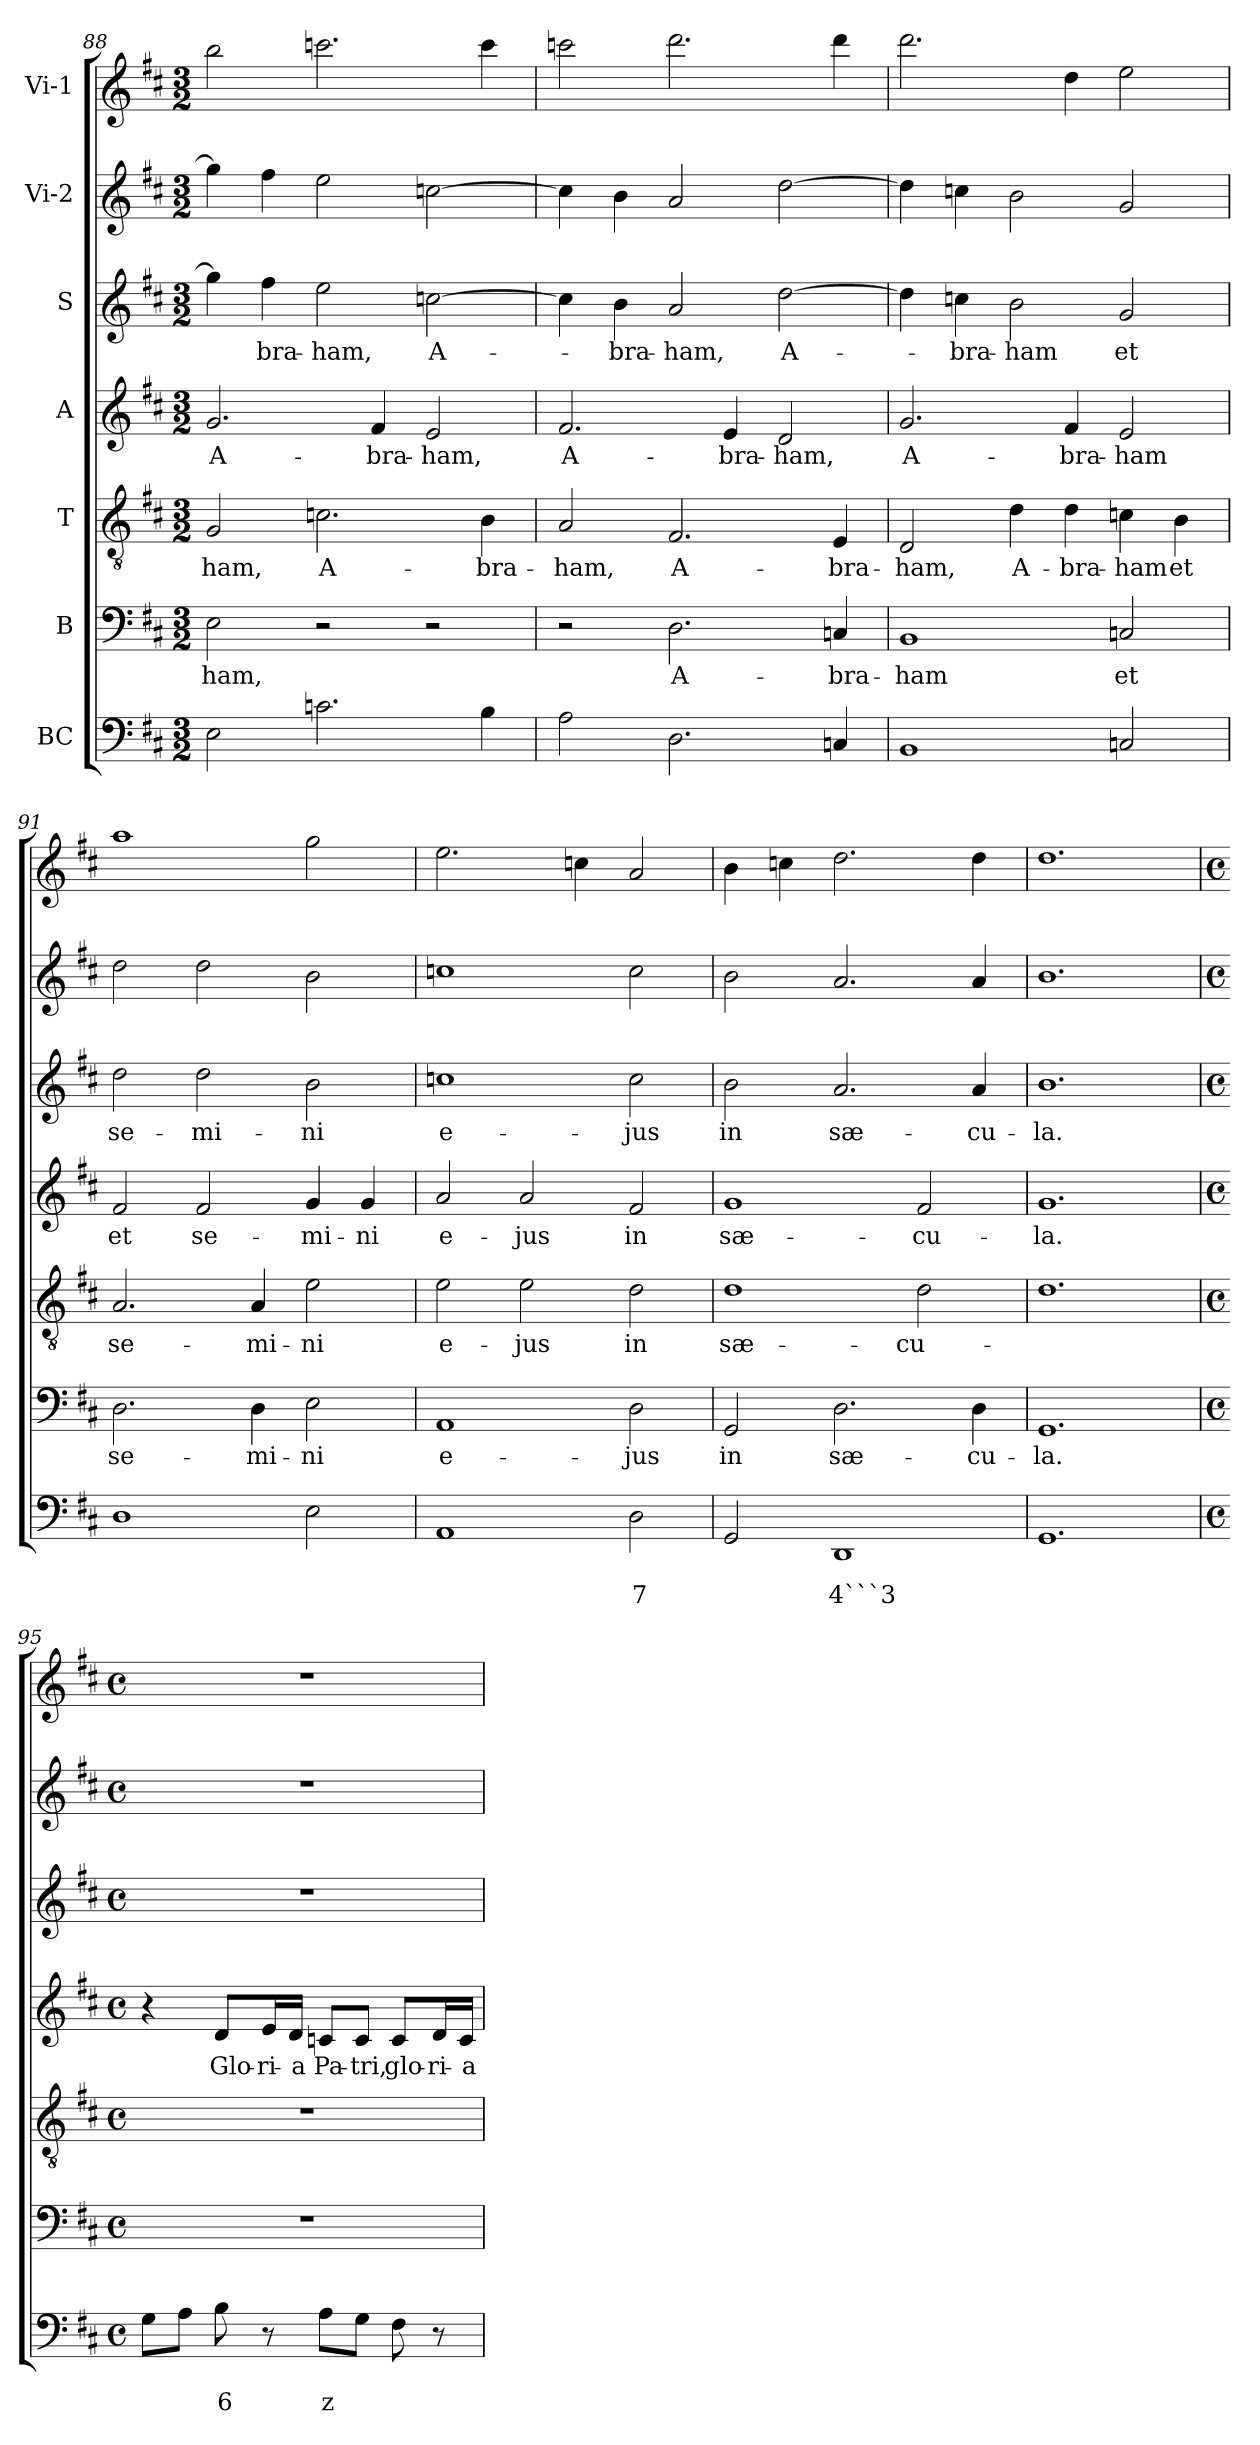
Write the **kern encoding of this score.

**kern	**text	**text	**kern	**text	**kern	**text	**kern	**text	**kern	**text	**kern	**kern
*part7	*part7	*part7	*part6	*part6	*part5	*part5	*part4	*part4	*part3	*part3	*part2	*part1
*staff7	*staff7	*staff7	*staff6	*staff6	*staff5	*staff5	*staff4	*staff4	*staff3	*staff3	*staff2	*staff1
*I"BC	*	*	*I"B	*	*I"T	*	*I"A	*	*I"S	*	*I"Vi-2	*I"Vi-1
*clefF4	*	*	*clefF4	*	*clefGv2	*	*clefG2	*	*clefG2	*	*clefG2	*clefG2
*k[f#c#]	*	*	*k[f#c#]	*	*k[f#c#]	*	*k[f#c#]	*	*k[f#c#]	*	*k[f#c#]	*k[f#c#]
*D:	*	*	*D:	*	*D:	*	*D:	*	*D:	*	*D:	*D:
*M3/2	*	*	*M3/2	*	*M3/2	*	*M3/2	*	*M3/2	*	*M3/2	*M3/2
=88	=88	=88	=88	=88	=88	=88	=88	=88	=88	=88	=88	=88
!	!	!	!	!LO:LY:b	!	!LO:LY:b	!	!LO:LY:b	!	!	!	!
2E\	.	.	2E\	-ham,	2G/	-ham,	2.g/	A-	4gg\]	.	4gg\]	2bb\
!	!	!	!	!	!	!	!	!	!	!LO:LY:b	!	!
.	.	.	.	.	.	.	.	.	4ff#\	-bra-	4ff#\	.
!	!	!	!	!	!	!LO:LY:b	!	!	!	!LO:LY:b	!	!
2.cn\	.	.	2r	.	2.cn\	A-	.	.	2ee\	-ham,	2ee\	2.cccn\
!	!	!	!	!	!	!	!	!LO:LY:b	!	!	!	!
.	.	.	.	.	.	.	4f#/	-bra-	.	.	.	.
!	!	!	!	!	!	!	!	!LO:LY:b	!	!LO:LY:b	!	!
.	.	.	2r	.	.	.	2e/	-ham,	[2ccn\	A-	[2ccn\	.
!	!	!	!	!	!	!LO:LY:b	!	!	!	!	!	!
4B\	.	.	.	.	4B\	-bra-	.	.	.	.	.	4ccc\
=89	=89	=89	=89	=89	=89	=89	=89	=89	=89	=89	=89	=89
!	!	!	!	!	!	!LO:LY:b	!	!LO:LY:b	!	!	!	!
2A\	.	.	2r	.	2A/	-ham,	2.f#/	A-	4cc\]	.	4cc\]	2cccn\
!	!	!	!	!	!	!	!	!	!	!LO:LY:b	!	!
.	.	.	.	.	.	.	.	.	4b\	-bra-	4b\	.
!	!	!	!	!LO:LY:b	!	!LO:LY:b	!	!	!	!LO:LY:b	!	!
2.D\	.	.	2.D\	A-	2.F#/	A-	.	.	2a/	-ham,	2a/	2.ddd\
!	!	!	!	!	!	!	!	!LO:LY:b	!	!	!	!
.	.	.	.	.	.	.	4e/	-bra-	.	.	.	.
!	!	!	!	!	!	!	!	!LO:LY:b	!	!LO:LY:b	!	!
.	.	.	.	.	.	.	2d/	-ham,	[2dd\	A-	[2dd\	.
!	!	!	!	!LO:LY:b	!	!LO:LY:b	!	!	!	!	!	!
4Cn/	.	.	4Cn/	-bra-	4E/	-bra-	.	.	.	.	.	4ddd\
=90	=90	=90	=90	=90	=90	=90	=90	=90	=90	=90	=90	=90
!	!	!	!	!LO:LY:b	!	!LO:LY:b	!	!LO:LY:b	!	!	!	!
1BB	.	.	1BB	-ham	2D/	-ham,	2.g/	A-	4dd\]	.	4dd\]	2.ddd\
!	!	!	!	!	!	!	!	!	!	!LO:LY:b	!	!
.	.	.	.	.	.	.	.	.	4ccn\	-bra-	4ccn\	.
!	!	!	!	!	!	!LO:LY:b	!	!	!	!LO:LY:b	!	!
.	.	.	.	.	4d\	A-	.	.	2b\	-ham	2b\	.
!	!	!	!	!	!	!LO:LY:b	!	!LO:LY:b	!	!	!	!
.	.	.	.	.	4d\	-bra-	4f#/	-bra-	.	.	.	4dd\
!	!	!	!	!LO:LY:b	!	!LO:LY:b	!	!LO:LY:b	!	!LO:LY:b	!	!
2Cn/	.	.	2Cn/	et	4cn\	-ham	2e/	-ham	2g/	et	2g/	2ee\
!	!	!	!	!	!	!LO:LY:b	!	!	!	!	!	!
.	.	.	.	.	4B\	et	.	.	.	.	.	.
=91	=91	=91	=91	=91	=91	=91	=91	=91	=91	=91	=91	=91
!	!	!	!	!LO:LY:b	!	!LO:LY:b	!	!LO:LY:b	!	!LO:LY:b	!	!
1D	.	.	2.D\	se-	2.A/	se-	2f#/	et	2dd\	se-	2dd\	1aa
!	!	!	!	!	!	!	!	!LO:LY:b	!	!LO:LY:b	!	!
.	.	.	.	.	.	.	2f#/	se-	2dd\	-mi-	2dd\	.
!	!	!	!	!LO:LY:b	!	!LO:LY:b	!	!	!	!	!	!
.	.	.	4D\	-mi-	4A/	-mi-	.	.	.	.	.	.
!	!	!	!	!LO:LY:b	!	!LO:LY:b	!	!LO:LY:b	!	!LO:LY:b	!	!
2E\	.	.	2E\	-ni	2e\	-ni	4g/	-mi-	2b\	-ni	2b\	2gg\
!	!	!	!	!	!	!	!	!LO:LY:b	!	!	!	!
.	.	.	.	.	.	.	4g/	-ni	.	.	.	.
=92	=92	=92	=92	=92	=92	=92	=92	=92	=92	=92	=92	=92
!	!	!	!	!LO:LY:b	!	!LO:LY:b	!	!LO:LY:b	!	!LO:LY:b	!	!
1AA	.	.	1AA	e-	2e\	e-	2a/	e-	1ccn	e-	1ccn	2.ee\
!	!	!	!	!	!	!LO:LY:b	!	!LO:LY:b	!	!	!	!
.	.	.	.	.	2e\	-jus	2a/	-jus	.	.	.	.
.	.	.	.	.	.	.	.	.	.	.	.	4ccn\
!	!	!LO:LY:b	!	!LO:LY:b	!	!LO:LY:b	!	!LO:LY:b	!	!LO:LY:b	!	!
2D\	.	7	2D\	-jus	2d\	in	2f#/	in	2cc\	-jus	2cc\	2a/
=93	=93	=93	=93	=93	=93	=93	=93	=93	=93	=93	=93	=93
!	!	!	!	!LO:LY:b	!	!LO:LY:b	!	!LO:LY:b	!	!LO:LY:b	!	!
2GG/	.	.	2GG/	in	1d	sæ-	1g	sæ-	2b\	in	2b\	4b\
.	.	.	.	.	.	.	.	.	.	.	.	4ccn\
!	!	!LO:LY:b	!	!LO:LY:b	!	!	!	!	!	!LO:LY:b	!	!
1DD	.	4```3	2.D\	sæ-	.	.	.	.	2.a/	sæ-	2.a/	2.dd\
!	!	!	!	!	!	!LO:LY:b	!	!LO:LY:b	!	!	!	!
.	.	.	.	.	2d\	-cu-	2f#/	-cu-	.	.	.	.
!	!	!	!	!LO:LY:b	!	!	!	!	!	!LO:LY:b	!	!
.	.	.	4D\	-cu-	.	.	.	.	4a/	-cu-	4a/	4dd\
=94	=94	=94	=94	=94	=94	=94	=94	=94	=94	=94	=94	=94
!	!	!	!	!LO:LY:b	!	!	!	!LO:LY:b	!	!LO:LY:b	!	!
1.GG	.	.	1.GG	-la.	1.d	.	1.g	-la.	1.b	-la.	1.b	1.dd
!!LO:PB:g=z
=95	=95	=95	=95	=95	=95	=95	=95	=95	=95	=95	=95	=95
*M4/4	*	*	*M4/4	*	*M4/4	*	*M4/4	*	*M4/4	*	*M4/4	*M4/4
*met(c)	*	*	*met(c)	*	*met(c)	*	*met(c)	*	*met(c)	*	*met(c)	*met(c)
8G\L	.	.	1r	.	1r	.	4r	.	1r	.	1r	1r
8A\J	.	.	.	.	.	.	.	.	.	.	.	.
!	!	!LO:LY:b	!	!	!	!	!	!LO:LY:b	!	!	!	!
8B\	.	6	.	.	.	.	8d/L	Glo-	.	.	.	.
!	!	!	!	!	!	!	!	!LO:LY:b	!	!	!	!
8r	.	.	.	.	.	.	16e/L	-ri-	.	.	.	.
!	!	!	!	!	!	!	!	!LO:LY:b	!	!	!	!
.	.	.	.	.	.	.	16d/JJ	-a	.	.	.	.
!	!	!LO:LY:b	!	!	!	!	!	!LO:LY:b	!	!	!	!
8A\L	.	z	.	.	.	.	8cn/L	Pa-	.	.	.	.
!	!	!	!	!	!	!	!	!LO:LY:b	!	!	!	!
8G\J	.	.	.	.	.	.	8c/J	-tri,	.	.	.	.
!	!	!	!	!	!	!	!	!LO:LY:b	!	!	!	!
8F#\	.	.	.	.	.	.	8c/L	glo-	.	.	.	.
!	!	!	!	!	!	!	!	!LO:LY:b	!	!	!	!
8r	.	.	.	.	.	.	16d/L	-ri-	.	.	.	.
!	!	!	!	!	!	!	!	!LO:LY:b	!	!	!	!
.	.	.	.	.	.	.	16c/JJ	-a	.	.	.	.
=	=	=	=	=	=	=	=	=	=	=	=	=
*-	*-	*-	*-	*-	*-	*-	*-	*-	*-	*-	*-	*-
